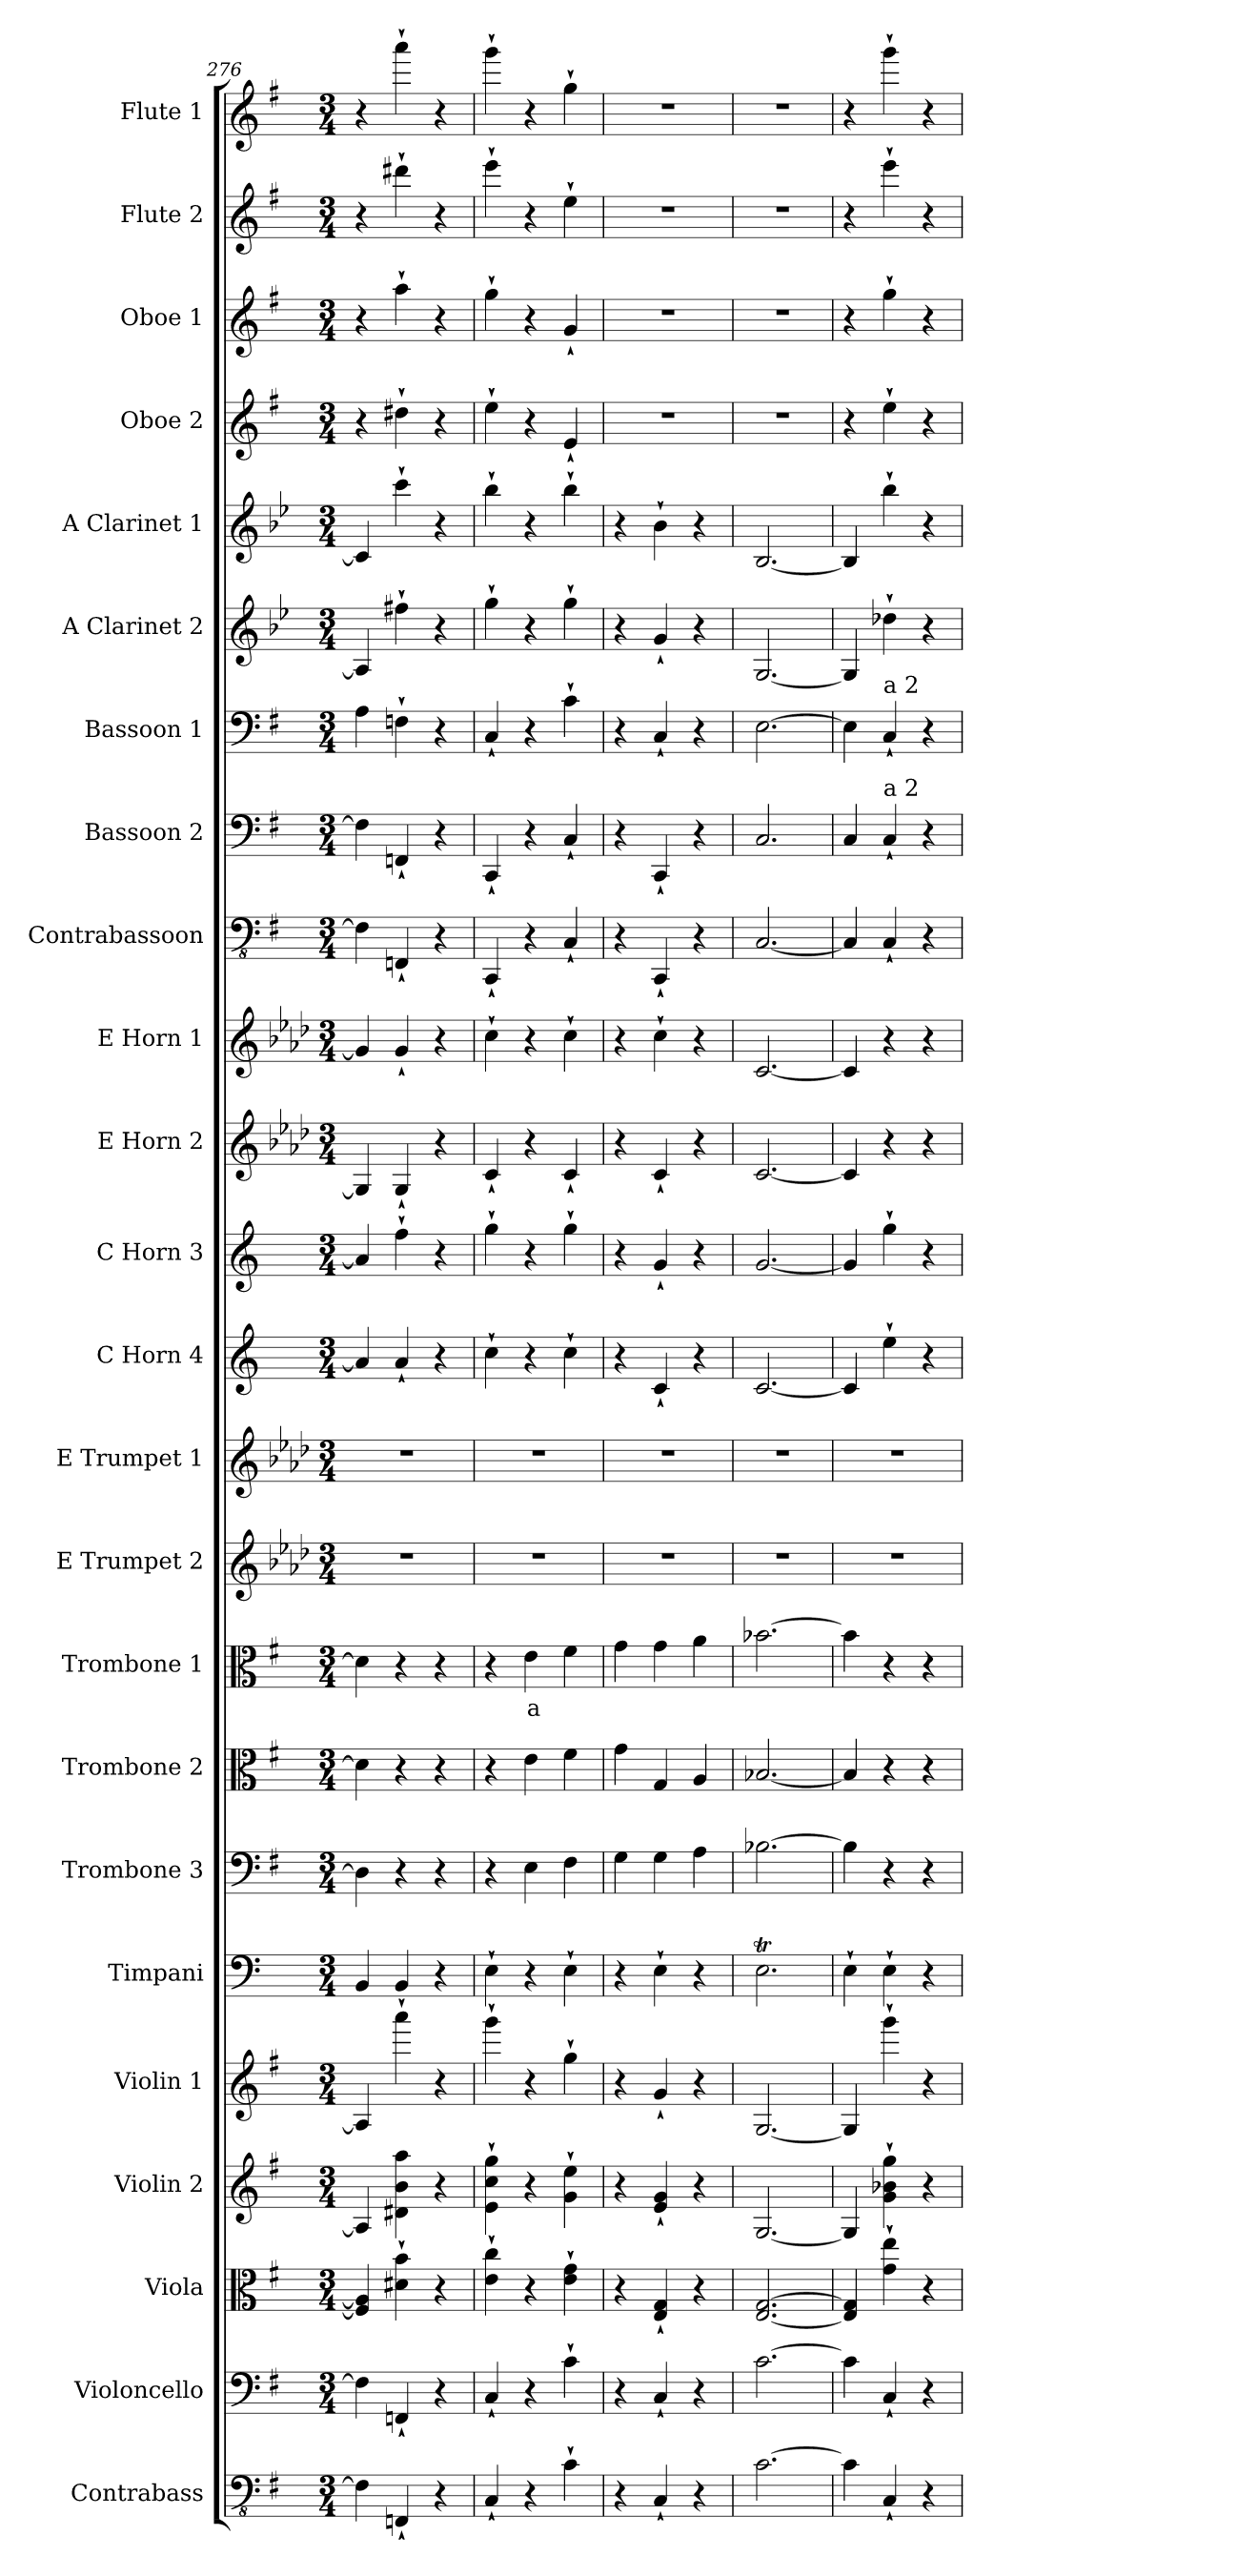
**kern	**kern	**kern	**kern	**kern	**kern	**kern	**kern	**kern	**text	**kern	**kern	**kern	**kern	**kern	**kern	**kern	**kern	**kern	**kern	**kern	**kern	**kern	**kern	**kern
*part24	*part23	*part22	*part21	*part20	*part19	*part18	*part17	*part16	*part16	*part15	*part14	*part13	*part12	*part11	*part10	*part9	*part8	*part7	*part6	*part5	*part4	*part3	*part2	*part1
*staff24	*staff23	*staff22	*staff21	*staff20	*staff19	*staff18	*staff17	*staff16	*staff16	*staff15	*staff14	*staff13	*staff12	*staff11	*staff10	*staff9	*staff8	*staff7	*staff6	*staff5	*staff4	*staff3	*staff2	*staff1
*I"Contrabass	*I"Violoncello	*I"Viola	*I"Violin 2	*I"Violin 1	*I"Timpani	*I"Trombone 3	*I"Trombone 2	*I"Trombone 1	*	*I"E Trumpet 2	*I"E Trumpet 1	*I"C Horn 4	*I"C Horn 3	*I"E Horn 2	*I"E Horn 1	*I"Contrabassoon	*I"Bassoon 2	*I"Bassoon 1	*I"A Clarinet 2	*I"A Clarinet 1	*I"Oboe 2	*I"Oboe 1	*I"Flute 2	*I"Flute 1
*I'Cb	*I'Vc	*I'Vla	*I'Vln 2	*I'Vln 1	*I'Timp	*I'Trb 3	*I'Trb 2	*I'Trb 1	*	*I'Tpt 2	*I'Tpt 1	*I'Hn 4	*I'Hn 3	*I'Hn 2	*I'Hn 1	*I'C.Bsn	*I'Bsn 2	*I'Bsn 1	*I'Cl 2	*I'Cl 1	*I'Ob 2	*I'Ob 1	*I'Fl 2	*I'Fl 1
*clefFv4	*clefF4	*clefC3	*clefG2	*clefG2	*clefF4	*clefF4	*clefC3	*clefC3	*	*clefG2	*clefG2	*clefG2	*clefG2	*clefG2	*clefG2	*clefFv4	*clefF4	*clefF4	*clefG2	*clefG2	*clefG2	*clefG2	*clefG2	*clefG2
*	*	*	*	*	*	*	*	*	*	*ITrd-2c-4	*ITrd-2c-4	*ITrd7c12	*ITrd7c12	*ITrd5c8	*ITrd5c8	*	*	*	*ITrd2c3	*ITrd2c3	*	*	*	*
*k[f#]	*k[f#]	*k[f#]	*k[f#]	*k[f#]	*k[]	*k[f#]	*k[f#]	*k[f#]	*	*k[]	*k[]	*k[]	*k[]	*k[]	*k[]	*k[f#]	*k[f#]	*k[f#]	*k[f#]	*k[f#]	*k[f#]	*k[f#]	*k[f#]	*k[f#]
*M3/4	*M3/4	*M3/4	*M3/4	*M3/4	*M3/4	*M3/4	*M3/4	*M3/4	*	*M3/4	*M3/4	*M3/4	*M3/4	*M3/4	*M3/4	*M3/4	*M3/4	*M3/4	*M3/4	*M3/4	*M3/4	*M3/4	*M3/4	*M3/4
=276	=276	=276	=276	=276	=276	=276	=276	=276	=276	=276	=276	=276	=276	=276	=276	=276	=276	=276	=276	=276	=276	=276	=276	=276
4FF\]	4F\]	4F/] 4A/]	4A/]	4A/]	4BB/	4D#\]	4d#\]	4d#\]	.	2.r	2.r	4A/]	4A/]	4BB/]	4B/]	4FF\]	4F\]	4A\	4F/]	4A/]	4r	4r	4r	4r
4FFFn`/	4FFn`/	4d#X\` 4b\`	4d#X\ 4b\ 4aa\	4aaa`\	4BB/	4r	4r	4r	.	.	.	4A`/	4f`\	4BB`/	4B`/	4FFFn`/	4FFn`/	4Fn`\	4dd#X`\	4aa`\	4dd#X`\	4aa`\	4ddd#X`\	4aaa`\
4r	4r	4r	4r	4r	4r	4r	4r	4r	.	.	.	4r	4r	4r	4r	4r	4r	4r	4r	4r	4r	4r	4r	4r
!!LO:PB:g=z
=277	=277	=277	=277	=277	=277	=277	=277	=277	=277	=277	=277	=277	=277	=277	=277	=277	=277	=277	=277	=277	=277	=277	=277	=277
4CC`/	4C`/	4e\` 4cc\`	4e\` 4cc\` 4gg\`	4ggg`\	4E`\	4r	4r	4r	.	2.r	2.r	4c`\	4g`\	4E`/	4e`\	4CCC`/	4CC`/	4C`/	4ee`\	4gg`\	4ee`\	4gg`\	4eee`\	4ggg`\
!	!	!	!	!	!	!	!	!	!LO:LY:b:color=#FF0000	!	!	!	!	!	!	!	!	!	!	!	!	!	!	!
4r	4r	4r	4r	4r	4r	4E\	4e\	4e\	a	.	.	4r	4r	4r	4r	4r	4r	4r	4r	4r	4r	4r	4r	4r
4C`\	4c`\	4e\` 4g\`	4g\` 4ee\`	4gg`\	4E`\	4F#\	4f#\	4f#\	.	.	.	4c`\	4g`\	4E`/	4e`\	4CC`/	4C`/	4c`\	4ee`\	4gg`\	4e`/	4g`/	4ee`\	4gg`\
=278	=278	=278	=278	=278	=278	=278	=278	=278	=278	=278	=278	=278	=278	=278	=278	=278	=278	=278	=278	=278	=278	=278	=278	=278
4r	4r	4r	4r	4r	4r	4G\	4g\	4g\	.	2.r	2.r	4r	4r	4r	4r	4r	4r	4r	4r	4r	2.r	2.r	2.r	2.r
4CC`/	4C`/	4E/` 4G/`	4e/` 4g/`	4g`/	4E`\	4G\	4G/	4g\	.	.	.	4C`/	4G`/	4E`/	4e`\	4CCC`/	4CC`/	4C`/	4e`/	4g`\	.	.	.	.
4r	4r	4r	4r	4r	4r	4A\	4A/	4a\	.	.	.	4r	4r	4r	4r	4r	4r	4r	4r	4r	.	.	.	.
=279	=279	=279	=279	=279	=279	=279	=279	=279	=279	=279	=279	=279	=279	=279	=279	=279	=279	=279	=279	=279	=279	=279	=279	=279
[2.C\	[2.c\	[2.E/ [2.G/	[2.G/	[2.G/	2.Et\	[2.B-X\	[2.B-X/	[2.b-X\	.	2.r	2.r	[2.C/	[2.G/	[2.E/	[2.E/	[2.CC/	2.C/	[2.E\	[2.E/	[2.G/	2.r	2.r	2.r	2.r
=280	=280	=280	=280	=280	=280	=280	=280	=280	=280	=280	=280	=280	=280	=280	=280	=280	=280	=280	=280	=280	=280	=280	=280	=280
4C\]	4c\]	4E/] 4G/]	4G/]	4G/]	4E`\	4B-\]	4B-/]	4b-\]	.	2.r	2.r	4C/]	4G/]	4E/]	4E/]	4CC/]	4C/	4E\]	4E/]	4G/]	4r	4r	4r	4r
!	!	!	!	!	!	!	!	!	!	!	!	!	!	!	!	!	!	!LO:TX:a:t=a 2	!	!	!	!	!	!
!	!	!	!	!	!	!	!	!	!	!	!	!	!	!	!	!	!LO:TX:a:t=a 2	!	!	!	!	!	!	!
4CC`/	4C`/	4g\` 4ee\`	4g\` 4b-X\` 4gg\`	4ggg`\	4E`\	4r	4r	4r	.	.	.	4e`\	4g`\	4r	4r	4CC`/	4C`/	4C`/	4b-X`\	4gg`\	4ee`\	4gg`\	4eee`\	4ggg`\
4r	4r	4r	4r	4r	4r	4r	4r	4r	.	.	.	4r	4r	4r	4r	4r	4r	4r	4r	4r	4r	4r	4r	4r
=	=	=	=	=	=	=	=	=	=	=	=	=	=	=	=	=	=	=	=	=	=	=	=	=
*-	*-	*-	*-	*-	*-	*-	*-	*-	*-	*-	*-	*-	*-	*-	*-	*-	*-	*-	*-	*-	*-	*-	*-	*-
